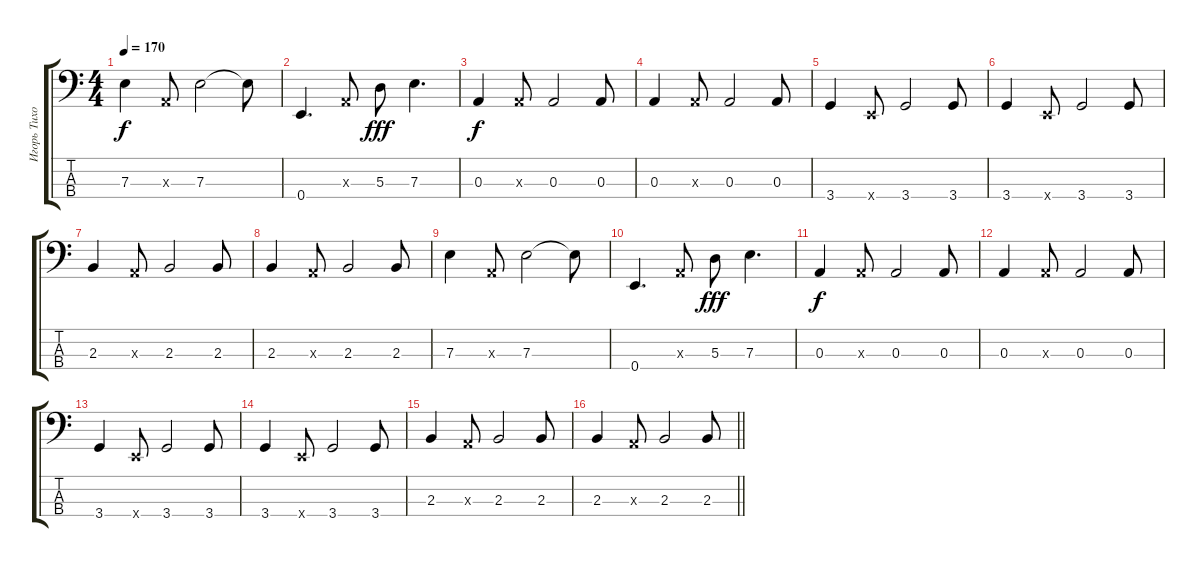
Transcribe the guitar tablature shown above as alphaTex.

\track ("Игорь Тихомиров" "Игорь Тихо") {instrument electricbassfinger}
\staff {score tabs}
\tuning (G2 D2 A1 E1) {hide}
\ts (4 4)
\tempo 170
\clef f4
\ks c
7.3.4{dy f} 0.3{x}.8 7.3.2 7.3{t}.8 |
0.4.4{d} 0.3{x}.8{instrument slapbass2} 5.3.8{dy fff volume 16 instrument slapbass1} 7.3.4{d} |
0.3.4{dy f instrument electricbassfinger} 0.3{x}.8 0.3.2 0.3.8 |
0.3.4 0.3{x}.8 0.3.2 0.3.8 |
3.4.4 0.4{x}.8 3.4.2 3.4.8 |
3.4.4 0.4{x}.8 3.4.2 3.4.8 |
2.3.4 0.3{x}.8 2.3.2 2.3.8 |
2.3.4 0.3{x}.8 2.3.2 2.3.8 |
7.3.4 0.3{x}.8 7.3.2 7.3{t}.8 |
0.4.4{d} 0.3{x}.8{instrument slapbass2} 5.3.8{dy fff volume 16 instrument slapbass1} 7.3.4{d} |
0.3.4{dy f instrument electricbassfinger} 0.3{x}.8 0.3.2 0.3.8 |
0.3.4 0.3{x}.8 0.3.2 0.3.8 |
3.4.4 0.4{x}.8 3.4.2 3.4.8 |
3.4.4 0.4{x}.8 3.4.2 3.4.8 |
2.3.4 0.3{x}.8 2.3.2 2.3.8 |
\barLineRight lightlight
2.3.4 0.3{x}.8 2.3.2 2.3.8
